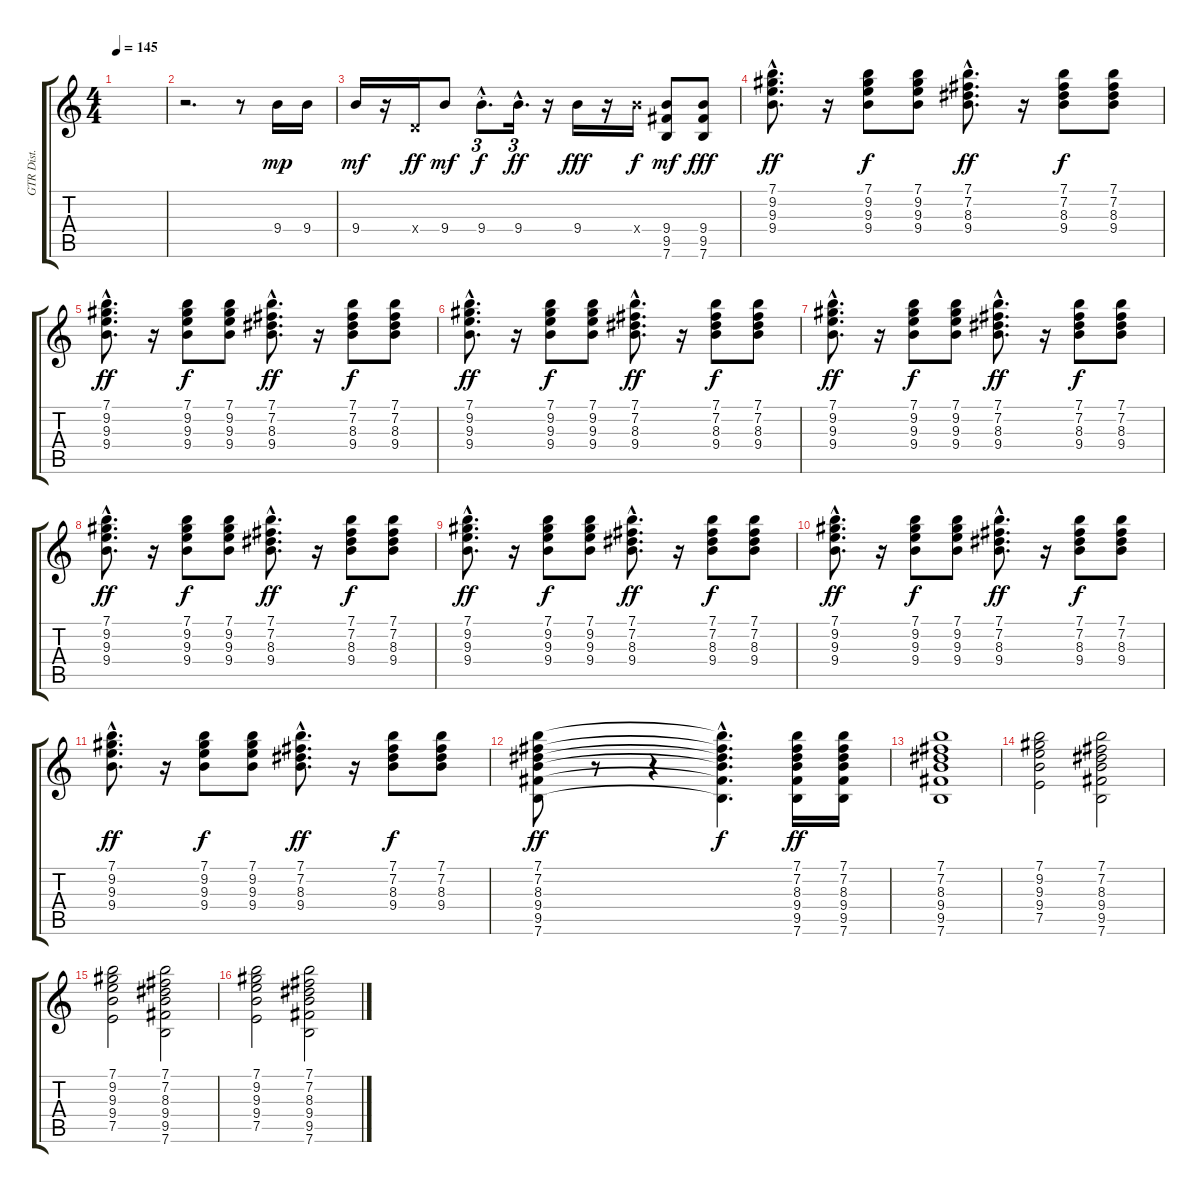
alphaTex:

\track ("GTR Dist." "GTR Dist.") {instrument distortionguitar}
\staff {score tabs}
\tuning (E4 B3 G3 D3 A2 E2) {hide}
\ts (4 4)
\tempo 145
\clef g2
\ks c
|
r.2{d} r.8 9.4.16{dy mp} 9.4.16 |
9.4.16{dy mf} r.16 0.4{x}.16{dy ff} 9.4.8{dy mf} 9.4{hac st}.8{d tu (3 2) dy f} 9.4{hac}.16{d tu (3 2) dy ff} r.16 9.4.16{dy fff} r.16 9.4{x}.16{dy f} (9.4 9.5 7.6).8{dy mf} (9.4 9.5 7.6).8{dy fff} |
(7.1{hac} 9.2{hac} 9.3{hac} 9.4{hac}).8{d dy ff} r.16 (7.1 9.2 9.3 9.4).8{dy f} (7.1 9.2 9.3 9.4).8 (7.1{hac} 7.2{hac} 8.3{hac} 9.4{hac}).8{d dy ff} r.16 (7.1 7.2 8.3 9.4).8{dy f} (7.1 7.2 8.3 9.4).8 |
(7.1{hac} 9.2{hac} 9.3{hac} 9.4{hac}).8{d dy ff} r.16 (7.1 9.2 9.3 9.4).8{dy f} (7.1 9.2 9.3 9.4).8 (7.1{hac} 7.2{hac} 8.3{hac} 9.4{hac}).8{d dy ff} r.16 (7.1 7.2 8.3 9.4).8{dy f} (7.1 7.2 8.3 9.4).8 |
(7.1{hac} 9.2{hac} 9.3{hac} 9.4{hac}).8{d dy ff} r.16 (7.1 9.2 9.3 9.4).8{dy f} (7.1 9.2 9.3 9.4).8 (7.1{hac} 7.2{hac} 8.3{hac} 9.4{hac}).8{d dy ff} r.16 (7.1 7.2 8.3 9.4).8{dy f} (7.1 7.2 8.3 9.4).8 |
(7.1{hac} 9.2{hac} 9.3{hac} 9.4{hac}).8{d dy ff} r.16 (7.1 9.2 9.3 9.4).8{dy f} (7.1 9.2 9.3 9.4).8 (7.1{hac} 7.2{hac} 8.3{hac} 9.4{hac}).8{d dy ff} r.16 (7.1 7.2 8.3 9.4).8{dy f} (7.1 7.2 8.3 9.4).8 |
(7.1{hac} 9.2{hac} 9.3{hac} 9.4{hac}).8{d dy ff} r.16 (7.1 9.2 9.3 9.4).8{dy f} (7.1 9.2 9.3 9.4).8 (7.1{hac} 7.2{hac} 8.3{hac} 9.4{hac}).8{d dy ff} r.16 (7.1 7.2 8.3 9.4).8{dy f} (7.1 7.2 8.3 9.4).8 |
(7.1{hac} 9.2{hac} 9.3{hac} 9.4{hac}).8{d dy ff} r.16 (7.1 9.2 9.3 9.4).8{dy f} (7.1 9.2 9.3 9.4).8 (7.1{hac} 7.2{hac} 8.3{hac} 9.4{hac}).8{d dy ff} r.16 (7.1 7.2 8.3 9.4).8{dy f} (7.1 7.2 8.3 9.4).8 |
(7.1{hac} 9.2{hac} 9.3{hac} 9.4{hac}).8{d dy ff} r.16 (7.1 9.2 9.3 9.4).8{dy f} (7.1 9.2 9.3 9.4).8 (7.1{hac} 7.2{hac} 8.3{hac} 9.4{hac}).8{d dy ff} r.16 (7.1 7.2 8.3 9.4).8{dy f} (7.1 7.2 8.3 9.4).8 |
(7.1{hac} 9.2{hac} 9.3{hac} 9.4{hac}).8{d dy ff} r.16 (7.1 9.2 9.3 9.4).8{dy f} (7.1 9.2 9.3 9.4).8 (7.1{hac} 7.2{hac} 8.3{hac} 9.4{hac}).8{d dy ff} r.16 (7.1 7.2 8.3 9.4).8{dy f} (7.1 7.2 8.3 9.4).8 |
(7.1 7.2 8.3 9.4 9.5 7.6).8{dy ff} r.8 r.4 (7.1{hac t} 7.2{hac t} 8.3{hac t} 9.4{hac t} 9.5{hac t} 7.6{hac t}).4{d dy f} (7.1 7.2 8.3 9.4 9.5 7.6).16{dy ff} (7.1 7.2 8.3 9.4 9.5 7.6).16 |
(7.1 7.2 8.3 9.4 9.5 7.6).1 |
(7.1 9.2 9.3 9.4 7.5).2 (7.1 7.2 8.3 9.4 9.5 7.6).2 |
(7.1 9.2 9.3 9.4 7.5).2 (7.1 7.2 8.3 9.4 9.5 7.6).2 |
(7.1 9.2 9.3 9.4 7.5).2 (7.1 7.2 8.3 9.4 9.5 7.6).2
